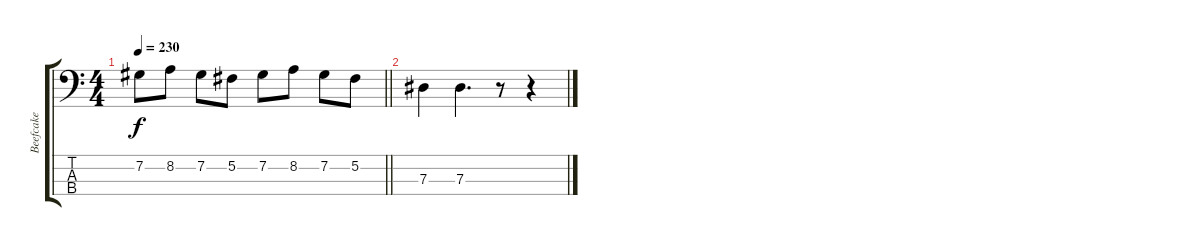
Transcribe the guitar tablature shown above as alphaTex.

\track ("Beefcake" "Beefcake") {instrument electricbassfinger}
\staff {score tabs}
\tuning (Gb2 Db2 Ab1 Eb1) {hide}
\ts (4 4)
\tempo 230
\clef f4
\barLineRight lightlight
\ks c
7.2.8{dy f} 8.2.8 7.2.8 5.2.8 7.2.8 8.2.8 7.2.8 5.2.8 |
7.3.4 7.3.4{d} r.8 r.4
